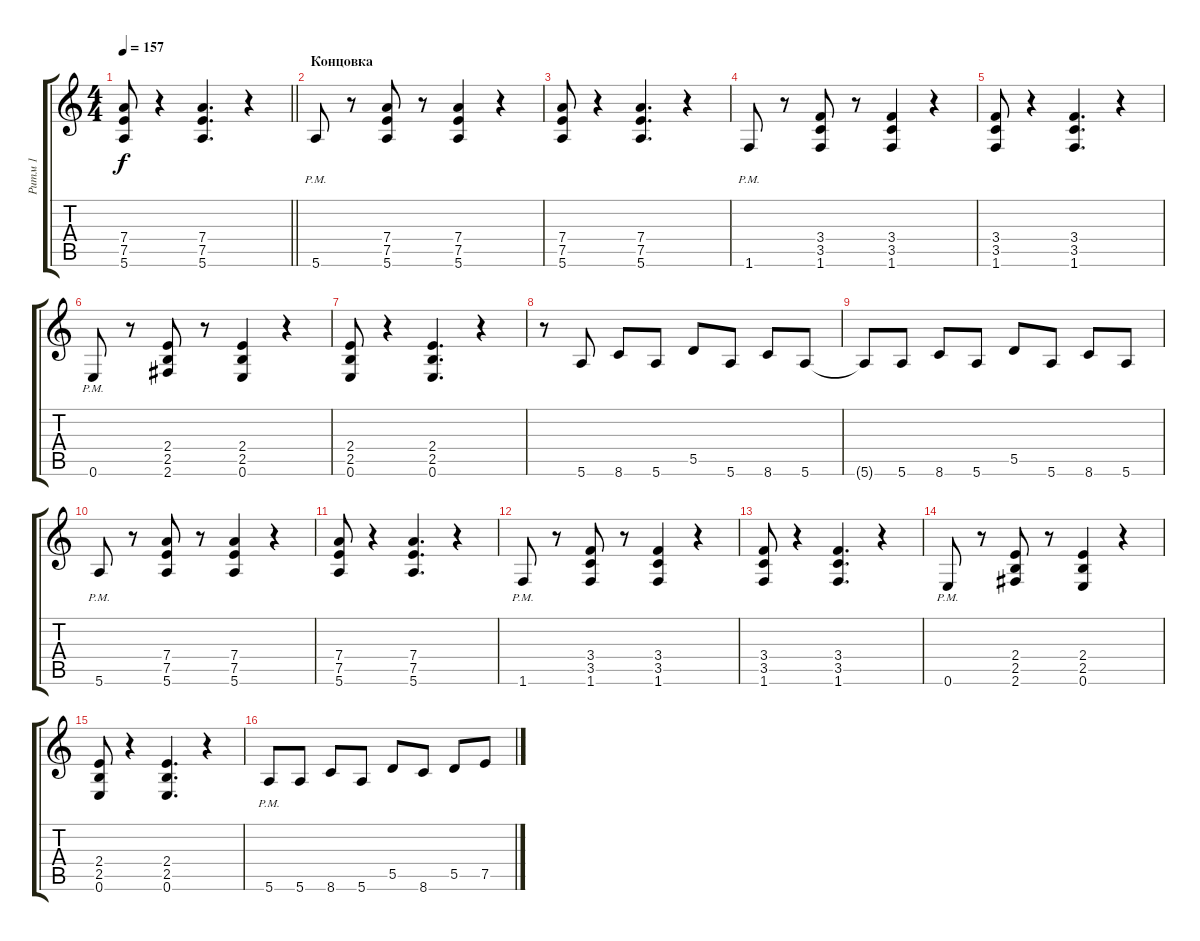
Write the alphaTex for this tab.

\track ("Ритм 1" "Ритм 1") {instrument distortionguitar}
\staff {score tabs}
\tuning (E4 B3 G3 D3 A2 E2) {hide}
\ts (4 4)
\tempo 157
\clef g2
\barLineRight lightlight
\ks c
(7.4 7.5 5.6).8{dy f} r.4 (7.4 7.5 5.6).4{d} r.4 |
\section ("" "Концовка")
5.6{pm}.8 r.8 (7.4 7.5 5.6).8 r.8 (7.4 7.5 5.6).4 r.4 |
(7.4 7.5 5.6).8 r.4 (7.4 7.5 5.6).4{d} r.4 |
1.6{pm}.8 r.8 (3.4 3.5 1.6).8 r.8 (3.4 3.5 1.6).4 r.4 |
(3.4 3.5 1.6).8 r.4 (3.4 3.5 1.6).4{d} r.4 |
0.6{pm}.8 r.8 (2.4 2.5 2.6).8 r.8 (2.4 2.5 0.6).4 r.4 |
(2.4 2.5 0.6).8 r.4 (2.4 2.5 0.6).4{d} r.4 |
r.8 5.6.8 8.6.8 5.6.8 5.5.8 5.6.8 8.6.8 5.6.8 |
5.6{t}.8 5.6.8 8.6.8 5.6.8 5.5.8 5.6.8 8.6.8 5.6.8 |
5.6{pm}.8 r.8 (7.4 7.5 5.6).8 r.8 (7.4 7.5 5.6).4 r.4 |
(7.4 7.5 5.6).8 r.4 (7.4 7.5 5.6).4{d} r.4 |
1.6{pm}.8 r.8 (3.4 3.5 1.6).8 r.8 (3.4 3.5 1.6).4 r.4 |
(3.4 3.5 1.6).8 r.4 (3.4 3.5 1.6).4{d} r.4 |
0.6{pm}.8 r.8 (2.4 2.5 2.6).8 r.8 (2.4 2.5 0.6).4 r.4 |
(2.4 2.5 0.6).8 r.4 (2.4 2.5 0.6).4{d} r.4 |
5.6{pm}.8 5.6.8 8.6.8 5.6.8 5.5.8 8.6.8 5.5.8 7.5.8
